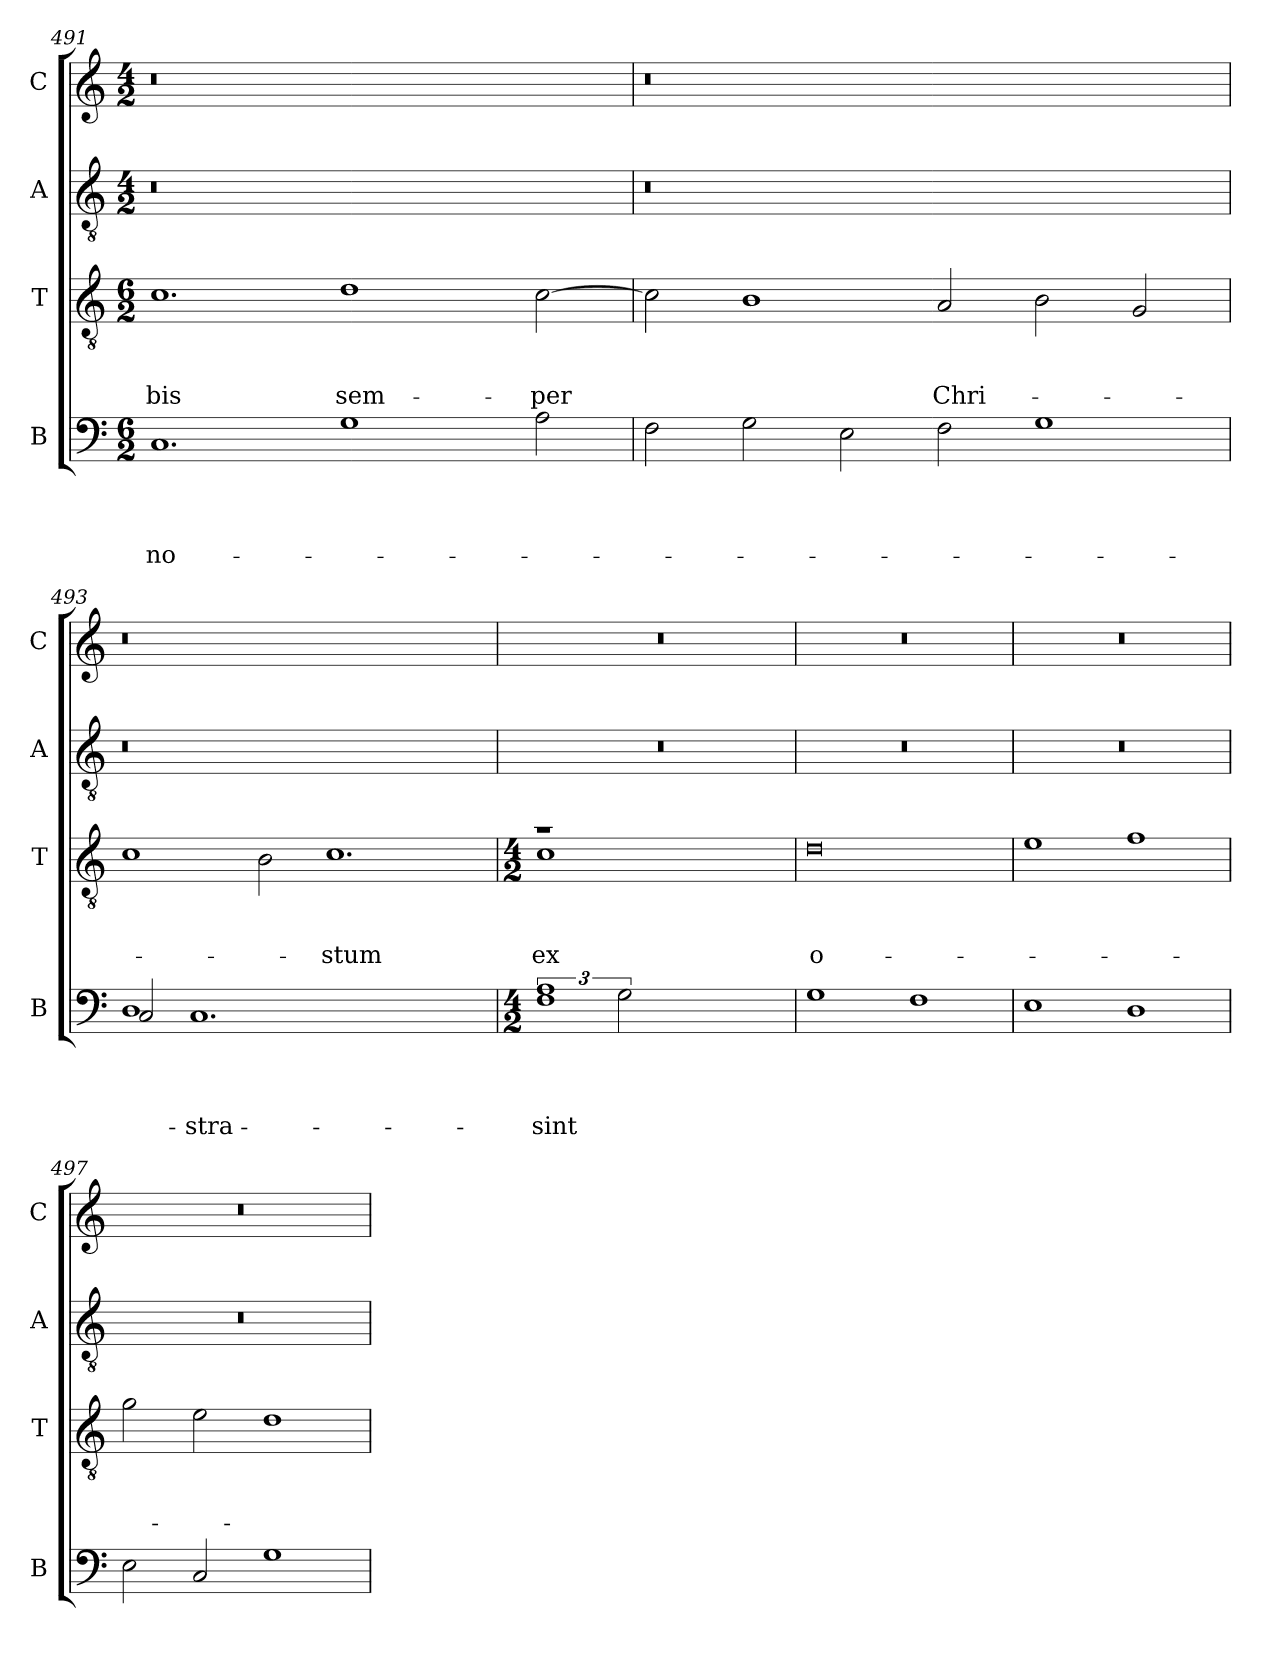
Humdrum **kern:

**kern	**text	**text	**text	**text	**kern	**text	**text	**text	**kern	**kern
*part4	*part4	*part4	*part4	*part4	*part3	*part3	*part3	*part3	*part2	*part1
*staff4	*staff4	*staff4	*staff4	*staff4	*staff3	*staff3	*staff3	*staff3	*staff2	*staff1
*I"B	*	*	*	*	*I"T	*	*	*	*I"A	*I"C
*I'B	*	*	*	*	*I'T	*	*	*	*I'A	*I'C
*clefF4	*	*	*	*	*clefGv2	*	*	*	*clefGv2	*clefG2
*k[]	*	*	*	*	*k[]	*	*	*	*k[]	*k[]
*C:	*	*	*	*	*C:	*	*	*	*C:	*C:
*M6/2	*	*	*	*	*M6/2	*	*	*	*M4/2	*M4/2
=491	=491	=491	=491	=491	=491	=491	=491	=491	=491	=491
!	!	!	!	!LO:LY:b	!	!	!	!LO:LY:b	!	!
1.C	.	.	.	no-	1.c	.	.	-bis	0r	0r
!	!	!	!	!	!	!	!	!LO:LY:b	!	!
1G	.	.	.	.	1d	.	.	sem-	.	.
.	.	.	.	.	.	.	.	.	1ryy	1ryy
!	!	!	!	!	!	!	!	!LO:LY:b	!	!
2A\	.	.	.	.	[>2c\	.	.	-per	.	.
=492	=492	=492	=492	=492	=492	=492	=492	=492	=492	=492
2F\	.	.	.	.	2c\]	.	.	.	0r	0r
2G\	.	.	.	.	1B	.	.	.	.	.
2E\	.	.	.	.	.	.	.	.	.	.
!	!	!	!	!	!	!	!	!LO:LY:b	!	!
2F\	.	.	.	.	2A/	.	.	Chri-	.	.
1G	.	.	.	.	2B\	.	.	.	1ryy	1ryy
.	.	.	.	.	2G/	.	.	.	.	.
=493	=493	=493	=493	=493	=493	=493	=493	=493	=493	=493
*^	*	*	*	*	*	*	*	*	*	*
1D	2C/	.	.	.	.	1c	.	.	.	0r	0r
!	!	!	!	!	!LO:LY:b	!	!	!	!	!	!
.	1.C	.	.	.	-stra	.	.	.	.	.	.
1ryy	.	.	.	.	.	2B\	.	.	.	.	.
!	!	!	!	!	!	!	!	!	!LO:LY:b	!	!
.	.	.	.	.	.	1.c	.	.	-stum	.	.
1ryy	1ryy	.	.	.	.	.	.	.	.	1ryy	1ryy
=494	=494	=494	=494	=494	=494	=494	=494	=494	=494	=494	=494
*M4/2	*	*	*	*	*	*M4/2	*	*	*	*	*
!	!	!	!	!	!LO:LY:b	!	!	!	!LO:LY:b	!	!
*	*	*	*	*	*	*^	*	*	*	*	*
1A	3%2F	.	.	.	sint	1ra	1c	.	.	ex-	0r	0r
.	3G\	.	.	.	.	.	.	.	.	.	.	.
1ryy	1ryy	.	.	.	.	1ryy	1ryy	.	.	.	.	.
!!LO:LB:g=z
=495	=495	=495	=495	=495	=495	=495	=495	=495	=495	=495	=495	=495
!	!	!	!	!	!	!LO:TX:a:t=1 56	!	!	!	!	!	!
!	!	!	!	!	!	!	!	!	!	!LO:LY:b:rj	!	!
*v	*v	*	*	*	*	*	*	*	*	*	*	*
*	*	*	*	*	*v	*v	*	*	*	*	*
1G	.	.	.	.	0d	.	.	-o-	0r	0r
1F	.	.	.	.	.	.	.	.	.	.
=496	=496	=496	=496	=496	=496	=496	=496	=496	=496	=496
1E	.	.	.	.	1e	.	.	.	0r	0r
1D	.	.	.	.	1f	.	.	.	.	.
=497	=497	=497	=497	=497	=497	=497	=497	=497	=497	=497
2E\	.	.	.	.	2g\	.	.	.	0r	0r
2C/	.	.	.	.	2e\	.	.	.	.	.
1G	.	.	.	.	1d	.	.	.	.	.
=	=	=	=	=	=	=	=	=	=	=
*-	*-	*-	*-	*-	*-	*-	*-	*-	*-	*-
